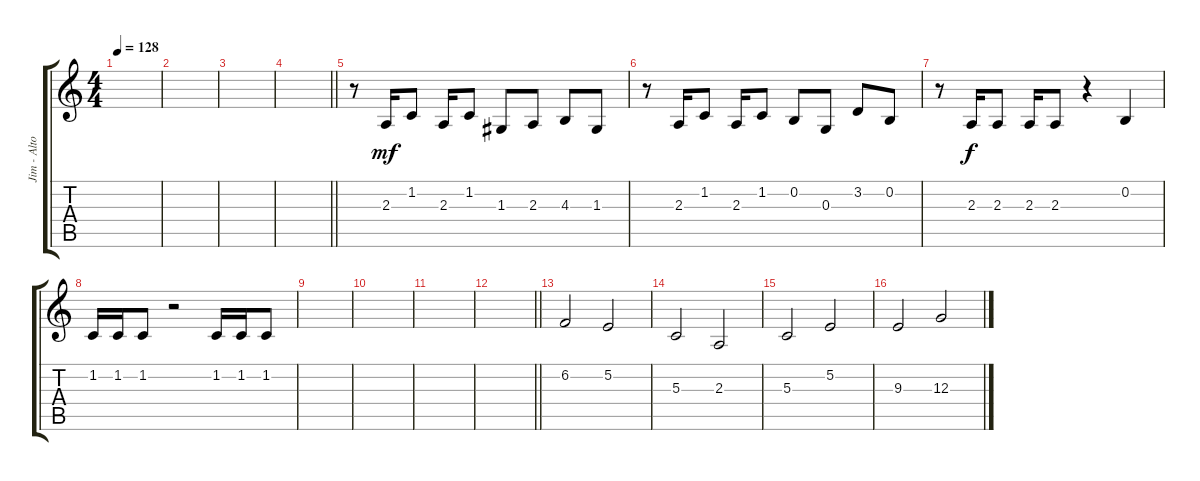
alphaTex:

\track ("Jim - Alto Sax" "Jim - Alto") {instrument altosax}
\staff {score tabs}
\tuning (E4 B3 G3 D3 A2 E2) {hide}
\ts (4 4)
\tempo 128
\clef g2
\ks c
|
|
|
\barLineRight lightlight
|
r.8 2.3.16{dy mf} 1.2.8 2.3.16 1.2.8 1.3.8 2.3.8 4.3.8 1.3.8 |
r.8 2.3.16 1.2.8 2.3.16 1.2.8 0.2.8 0.3.8 3.2.8 0.2.8 |
r.8 2.3.16{dy f} 2.3.8 2.3.16 2.3.8 r.4 0.2.4 |
1.2.16 1.2.16 1.2.8 r.2 1.2.16 1.2.16 1.2.8 |
|
|
|
\barLineRight lightlight
|
6.2.2 5.2.2 |
5.3.2 2.3.2 |
5.3.2 5.2.2 |
9.3.2 12.3.2
